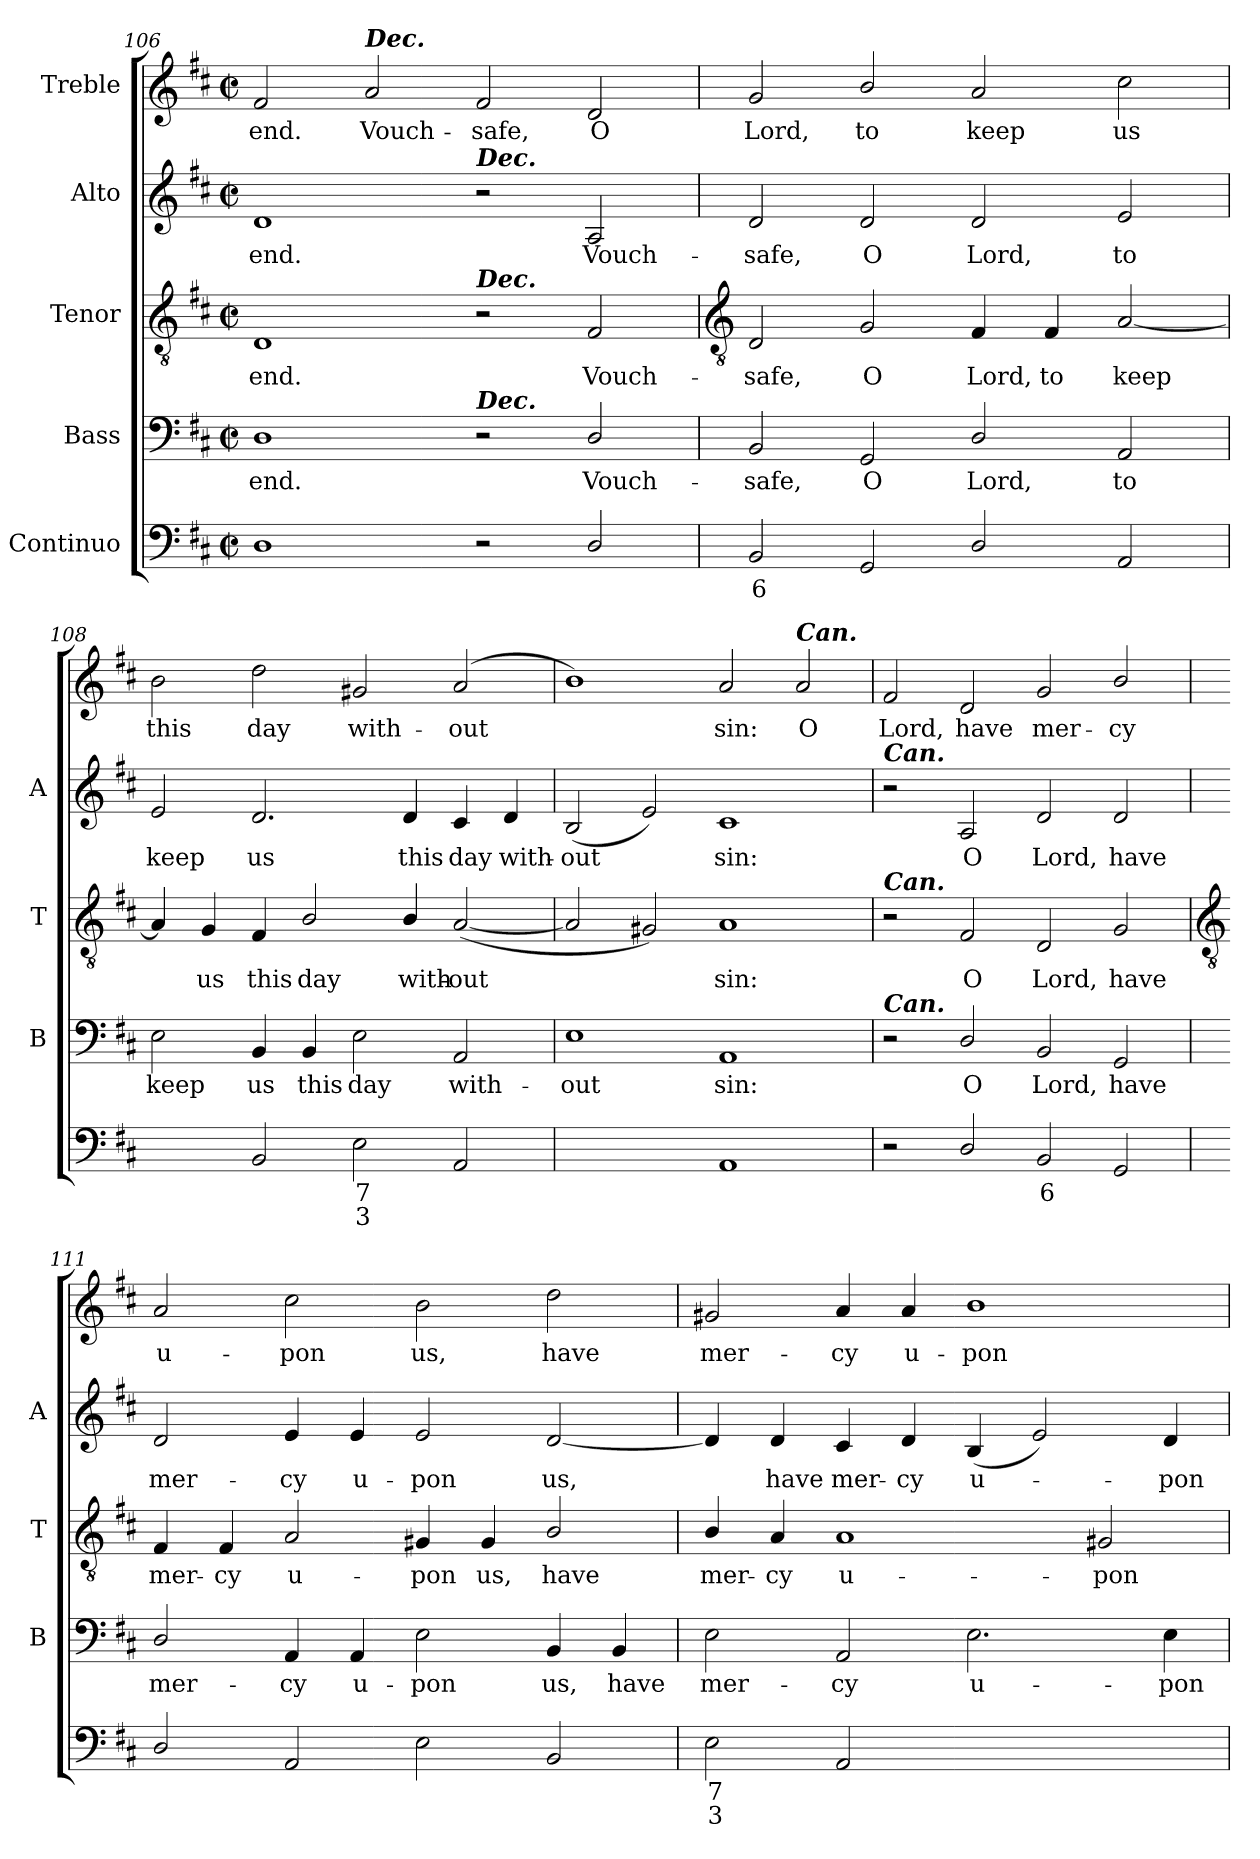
**kern	**text	**text	**kern	**text	**kern	**text	**kern	**text	**kern	**text
*part5	*part5	*part5	*part4	*part4	*part3	*part3	*part2	*part2	*part1	*part1
*staff5	*staff5	*staff5	*staff4	*staff4	*staff3	*staff3	*staff2	*staff2	*staff1	*staff1
*I"Continuo	*	*	*I"Bass	*	*I"Tenor	*	*I"Alto	*	*I"Treble	*
*	*	*	*I'B	*	*I'T	*	*I'A	*	*	*
*clefF4	*	*	*clefF4	*	*clefGv2	*	*clefG2	*	*clefG2	*
*k[f#c#]	*	*	*k[f#c#]	*	*k[f#c#]	*	*k[f#c#]	*	*k[f#c#]	*
*D:	*	*	*D:	*	*D:	*	*D:	*	*D:	*
*M4/2	*	*	*M4/2	*	*M4/2	*	*M4/2	*	*M4/2	*
*met(c|)	*	*	*met(c|)	*	*met(c|)	*	*met(c|)	*	*met(c|)	*
=106	=106	=106	=106	=106	=106	=106	=106	=106	=106	=106
!	!	!	!	!LO:LY:b	!	!LO:LY:b	!	!LO:LY:b	!	!LO:LY:b
1D	.	.	1D	end.	1D	end.	1d	end.	2f#	end.
!	!	!	!	!	!	!	!	!	!LO:TX:a:Bi:t=Dec.	!
!	!	!	!	!	!	!	!	!	!	!LO:LY:b
.	.	.	.	.	.	.	.	.	2a	Vouch-
!	!	!	!	!	!	!	!LO:TX:a:Bi:t=Dec.	!	!	!
!	!	!	!	!	!LO:TX:a:Bi:t=Dec.	!	!	!	!	!
!	!	!	!LO:TX:a:Bi:t=Dec.	!	!	!	!	!	!	!
!	!	!	!	!	!	!	!	!	!	!LO:LY:b
2r	.	.	2r	.	2r	.	2r	.	2f#	-safe,
!	!	!	!	!LO:LY:b	!	!LO:LY:b	!	!LO:LY:b	!	!LO:LY:b
2D/	.	.	2D/	Vouch-	2F#	Vouch-	2A	Vouch-	2d	O
!!LO:LB:g=z
=107	=107	=107	=107	=107	=107	=107	=107	=107	=107	=107
*	*	*	*	*	*clefGv2	*	*	*	*	*
!	!LO:LY:b	!	!	!LO:LY:b	!	!LO:LY:b	!	!LO:LY:b	!	!LO:LY:b
2BB	6	.	2BB	-safe,	2D	-safe,	2d	-safe,	2g	Lord,
!	!	!	!	!LO:LY:b	!	!LO:LY:b	!	!LO:LY:b	!	!LO:LY:b
2GG	.	.	2GG	O	2G	O	2d	O	2b/	to
!	!	!	!	!LO:LY:b	!	!LO:LY:b	!	!LO:LY:b	!	!LO:LY:b
2D/	.	.	2D/	Lord,	4F#	Lord,	2d	Lord,	2a	keep
!	!	!	!	!	!	!LO:LY:b	!	!	!	!
.	.	.	.	.	4F#	to	.	.	.	.
!	!	!	!	!LO:LY:b	!	!LO:LY:b	!	!LO:LY:b	!	!LO:LY:b
2AA	.	.	2AA	to	[2A	keep	2e	to	2cc#	us
=108	=108	=108	=108	=108	=108	=108	=108	=108	=108	=108
!	!LO:LY:b	!	!	!LO:LY:b	!	!	!	!LO:LY:b	!	!LO:LY:b
[4Eyy	4	.	2E	keep	4A]	.	2e	keep	2b	this
!	!LO:LY:b	!	!	!	!	!LO:LY:b	!	!	!	!
4Eyy]	3	.	.	.	4G	us	.	.	.	.
!	!	!	!	!LO:LY:b	!	!LO:LY:b	!	!LO:LY:b	!	!LO:LY:b
2BB	.	.	4BB	us	4F#	this	2.d	us	2dd	day
!	!	!	!	!LO:LY:b	!	!LO:LY:b	!	!	!	!
.	.	.	4BB	this	2B/	day	.	.	.	.
!	!LO:LY:b	!LO:LY:b	!	!LO:LY:b	!	!	!	!	!	!LO:LY:b
2E	7	3	2E	day	.	.	.	.	2g#X	with-
!	!	!	!	!	!	!LO:LY:b	!	!LO:LY:b	!	!
.	.	.	.	.	4B/	with-	4d	this	.	.
!	!	!	!	!LO:LY:b	!	!LO:LY:b	!	!LO:LY:b	!	!LO:LY:b
2AA	.	.	2AA	with-	(<[2A	-out	4c#	day	(<2a	-out
!	!	!	!	!	!	!	!	!LO:LY:b	!	!
.	.	.	.	.	.	.	4d	with-	.	.
=109	=109	=109	=109	=109	=109	=109	=109	=109	=109	=109
!	!LO:LY:b	!	!	!LO:LY:b	!	!	!	!LO:LY:b	!	!
[2Eyy	4	.	1E	-out	2A]	.	(<2B	-out	1b)	.
!	!LO:LY:b	!	!	!	!	!	!	!	!	!
2Eyy]	3	.	.	.	2G#X)	.	2e)	.	.	.
!	!	!	!	!LO:LY:b	!	!LO:LY:b	!	!LO:LY:b	!	!LO:LY:b
1AA	.	.	1AA	sin:	1A	sin:	1c#	sin:	2a	sin:
!	!	!	!	!	!	!	!	!	!LO:TX:a:Bi:t=Can.	!
!	!	!	!	!	!	!	!	!	!	!LO:LY:b
.	.	.	.	.	.	.	.	.	2a	O
=110	=110	=110	=110	=110	=110	=110	=110	=110	=110	=110
!	!	!	!	!	!	!	!LO:TX:a:Bi:t=Can.	!	!	!
!	!	!	!	!	!LO:TX:a:Bi:t=Can.	!	!	!	!	!
!	!	!	!LO:TX:a:Bi:t=Can.	!	!	!	!	!	!	!
!	!	!	!	!	!	!	!	!	!	!LO:LY:b
2r	.	.	2r	.	2r	.	2r	.	2f#	Lord,
!	!	!	!	!LO:LY:b	!	!LO:LY:b	!	!LO:LY:b	!	!LO:LY:b
2D/	.	.	2D/	O	2F#	O	2A	O	2d	have
!	!LO:LY:b	!	!	!LO:LY:b	!	!LO:LY:b	!	!LO:LY:b	!	!LO:LY:b
2BB	6	.	2BB	Lord,	2D	Lord,	2d	Lord,	2g	mer-
!	!	!	!	!LO:LY:b	!	!LO:LY:b	!	!LO:LY:b	!	!LO:LY:b
2GG	.	.	2GG	have	2G	have	2d	have	2b/	-cy
!!LO:LB:g=z
=111	=111	=111	=111	=111	=111	=111	=111	=111	=111	=111
*	*	*	*	*	*clefGv2	*	*	*	*	*
!	!	!	!	!LO:LY:b	!	!LO:LY:b	!	!LO:LY:b	!	!LO:LY:b
2D/	.	.	2D/	mer-	4F#	mer-	2d	mer-	2a	u-
!	!	!	!	!	!	!LO:LY:b	!	!	!	!
.	.	.	.	.	4F#	-cy	.	.	.	.
!	!	!	!	!LO:LY:b	!	!LO:LY:b	!	!LO:LY:b	!	!LO:LY:b
2AA	.	.	4AA	-cy	2A	u-	4e	-cy	2cc#	-pon
!	!	!	!	!LO:LY:b	!	!	!	!LO:LY:b	!	!
.	.	.	4AA	u-	.	.	4e	u-	.	.
!	!	!	!	!LO:LY:b	!	!LO:LY:b	!	!LO:LY:b	!	!LO:LY:b
2E	.	.	2E	-pon	4G#X	-pon	2e	-pon	2b	us,
!	!	!	!	!	!	!LO:LY:b	!	!	!	!
.	.	.	.	.	4G#	us,	.	.	.	.
!	!	!	!	!LO:LY:b	!	!LO:LY:b	!	!LO:LY:b	!	!LO:LY:b
2BB	.	.	4BB	us,	2B/	have	[2d	us,	2dd	have
!	!	!	!	!LO:LY:b	!	!	!	!	!	!
.	.	.	4BB	have	.	.	.	.	.	.
=112	=112	=112	=112	=112	=112	=112	=112	=112	=112	=112
!	!LO:LY:b	!LO:LY:b	!	!LO:LY:b	!	!LO:LY:b	!	!	!	!LO:LY:b
2E	7	3	2E	mer-	4B/	mer-	4d]	.	2g#X	mer-
!	!	!	!	!	!	!LO:LY:b	!	!LO:LY:b	!	!
.	.	.	.	.	4A	-cy	4d	have	.	.
!	!	!	!	!LO:LY:b	!	!LO:LY:b	!	!LO:LY:b	!	!LO:LY:b
2AA	.	.	2AA	-cy	1A	u-	4c#	mer-	4a	-cy
!	!	!	!	!	!	!	!	!LO:LY:b	!	!LO:LY:b
.	.	.	.	.	.	.	4d	-cy	4a	u-
!	!LO:LY:b	!	!	!LO:LY:b	!	!	!	!LO:LY:b	!	!LO:LY:b
[2Eyy	4	.	2.E	u-	.	.	(4B	u-	1b	-pon
.	.	.	.	.	.	.	2e)	.	.	.
!	!LO:LY:b	!	!	!	!	!LO:LY:b	!	!	!	!
2Eyy]	3	.	.	.	2G#X	-pon	.	.	.	.
!	!	!	!	!LO:LY:b	!	!	!	!LO:LY:b	!	!
.	.	.	4E	-pon	.	.	4d	pon	.	.
=	=	=	=	=	=	=	=	=	=	=
*-	*-	*-	*-	*-	*-	*-	*-	*-	*-	*-
